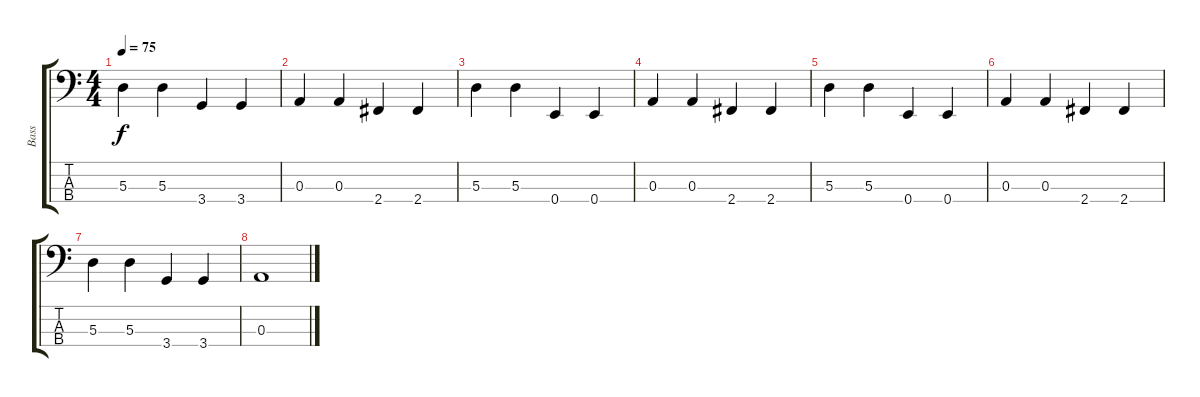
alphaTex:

\track ("Bass" "Bass") {instrument electricbassfinger}
\staff {score tabs}
\tuning (G2 D2 A1 E1) {hide}
\ts (4 4)
\tempo 75
\clef f4
\ks c
5.3.4{dy f} 5.3.4 3.4.4 3.4.4 |
0.3.4 0.3.4 2.4.4 2.4.4 |
5.3.4 5.3.4 0.4.4 0.4.4 |
0.3.4 0.3.4 2.4.4 2.4.4 |
5.3.4 5.3.4 0.4.4 0.4.4 |
0.3.4 0.3.4 2.4.4 2.4.4 |
5.3.4 5.3.4 3.4.4 3.4.4 |
0.3.1
